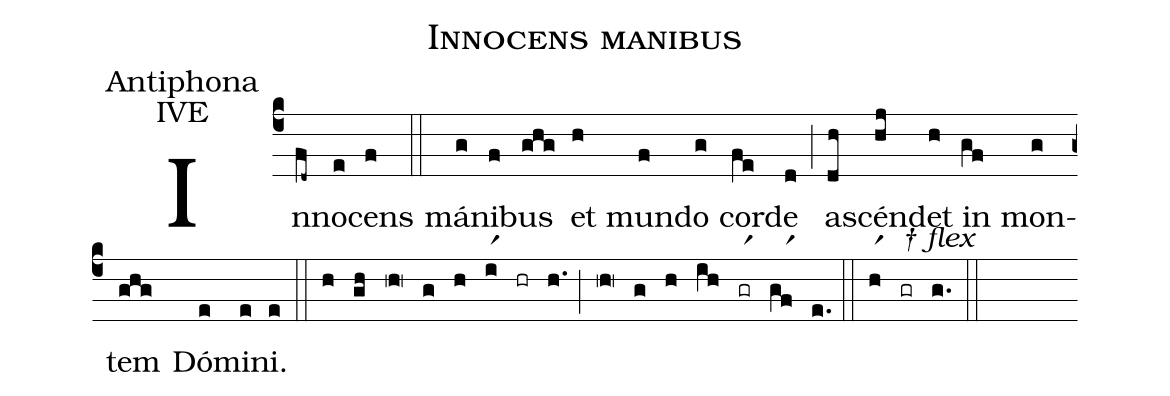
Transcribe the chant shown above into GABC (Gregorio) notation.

name:Innocens manibus;
office-part:Antiphona;
mode:IVE;
%%
(c4) In(fd~)no(e)cens(f) (::) má(g)ni(f)bus(ghg) et(h) mun(f)do(g) cor(fe)de(d) (;) a(dh)scén(hj)det(h) in(gf) mon(g)tem(ghg) Dó(e)mi(e)ni.(e) (::)
(h) (gh) (hR) (g) (h) (ir1) (hr) (h.) (;)
(hR) (g) (h) (ih) (grr1) (gfr1) (e.) (::)
(hr1) (gr[alt:† flex]) (g.) (::)
